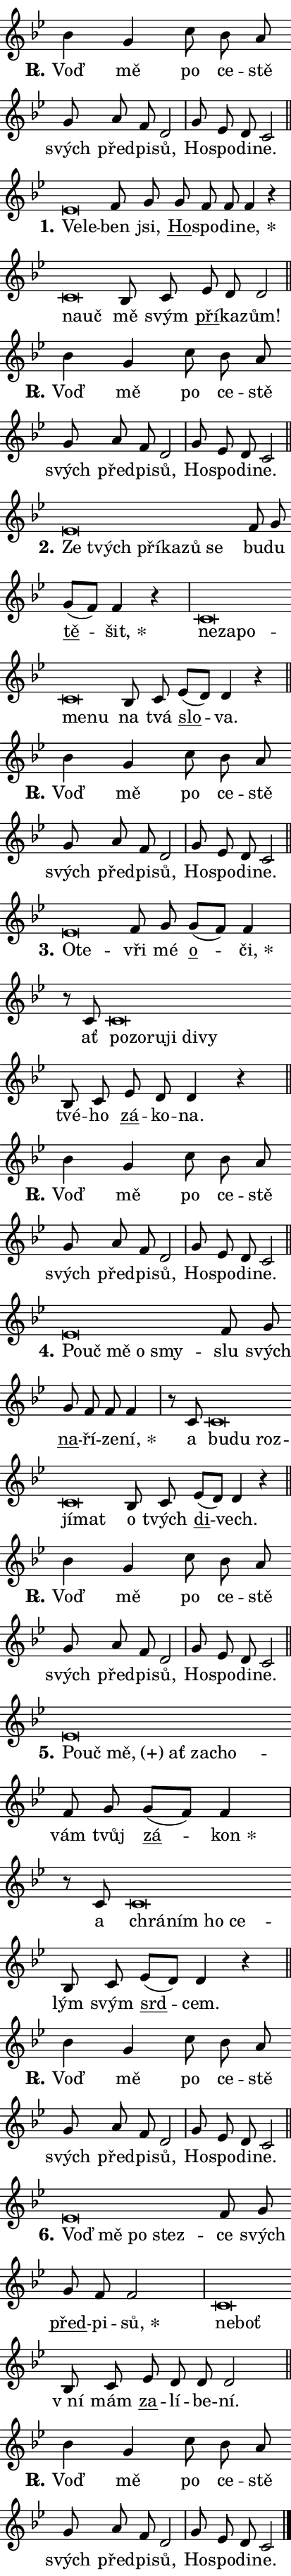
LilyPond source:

\version "2.22.1"
\header { tagline = "" }
\paper {
  indent = 0\cm
  top-margin = 0\cm
  right-margin = 0\cm
  bottom-margin = 0\cm
  left-margin = 0\cm
  paper-width = 7\cm
  page-breaking = #ly:one-page-breaking
  system-system-spacing.basic-distance = #11
  score-system-spacing.basic-distance = #11
  ragged-last = ##f
}


%% Author: Thomas Morley
%% https://lists.gnu.org/archive/html/lilypond-user/2020-05/msg00002.html
#(define (line-position grob)
"Returns position of @var[grob} in current system:
   @code{'start}, if at first time-step
   @code{'end}, if at last time-step
   @code{'middle} otherwise
"
  (let* ((col (ly:item-get-column grob))
         (ln (ly:grob-object col 'left-neighbor))
         (rn (ly:grob-object col 'right-neighbor))
         (col-to-check-left (if (ly:grob? ln) ln col))
         (col-to-check-right (if (ly:grob? rn) rn col))
         (break-dir-left
           (and
             (ly:grob-property col-to-check-left 'non-musical #f)
             (ly:item-break-dir col-to-check-left)))
         (break-dir-right
           (and
             (ly:grob-property col-to-check-right 'non-musical #f)
             (ly:item-break-dir col-to-check-right))))
        (cond ((eqv? 1 break-dir-left) 'start)
              ((eqv? -1 break-dir-right) 'end)
              (else 'middle))))

#(define (tranparent-at-line-position vctor)
  (lambda (grob)
  "Relying on @code{line-position} select the relevant enry from @var{vctor}.
Used to determine transparency,"
    (case (line-position grob)
      ((end) (not (vector-ref vctor 0)))
      ((middle) (not (vector-ref vctor 1)))
      ((start) (not (vector-ref vctor 2))))))

noteHeadBreakVisibility =
#(define-music-function (break-visibility)(vector?)
"Makes @code{NoteHead}s transparent relying on @var{break-visibility}"
#{
  \override NoteHead.transparent =
    #(tranparent-at-line-position break-visibility)
#})

#(define delete-ledgers-for-transparent-note-heads
  (lambda (grob)
    "Reads whether a @code{NoteHead} is transparent.
If so this @code{NoteHead} is removed from @code{'note-heads} from
@var{grob}, which is supposed to be @code{LedgerLineSpanner}.
As a result ledgers are not printed for this @code{NoteHead}"
    (let* ((nhds-array (ly:grob-object grob 'note-heads))
           (nhds-list
             (if (ly:grob-array? nhds-array)
                 (ly:grob-array->list nhds-array)
                 '()))
           ;; Relies on the transparent-property being done before
           ;; Staff.LedgerLineSpanner.after-line-breaking is executed.
           ;; This is fragile ...
           (to-keep
             (remove
               (lambda (nhd)
                 (ly:grob-property nhd 'transparent #f))
               nhds-list)))
      ;; TODO find a better method to iterate over grob-arrays, similiar
      ;; to filter/remove etc for lists
      ;; For now rebuilt from scratch
      (set! (ly:grob-object grob 'note-heads)  '())
      (for-each
        (lambda (nhd)
          (ly:pointer-group-interface::add-grob grob 'note-heads nhd))
        to-keep))))

hideNotes = {
  \noteHeadBreakVisibility #begin-of-line-visible
}
unHideNotes = {
  \noteHeadBreakVisibility #all-visible
}

% work-around for resetting accidentals
% https://lilypond.org/doc/v2.23/Documentation/notation/displaying-rhythms#unmetered-music
cadenzaMeasure = {
  \cadenzaOff
  \partial 1024 s1024
  \cadenzaOn
}

#(define-markup-command (accent layout props text) (markup?)
  "Underline accented syllable"
  (interpret-markup layout props
    #{\markup \override #'(offset . 4.3) \underline { #text }#}))

responsum = \markup \concat {
  "R" \hspace #-1.05 \path #0.1 #'((moveto 0 0.07) (lineto 0.9 0.8)) \hspace #0.05 "."
}

\layout {
    \context {
        \Staff
        \remove "Time_signature_engraver"
        \override LedgerLineSpanner.after-line-breaking = #delete-ledgers-for-transparent-note-heads
    }
    \context {
        \Voice {
            \override NoteHead.output-attributes = #'((class . "notehead"))
            \override Hairpin.height = #0.55
        }
    }
    \context {
        \Lyrics {
            \override StanzaNumber.output-attributes = #'((class . "stanzanumber"))
            \override LyricSpace.minimum-distance = #0.9
            \override LyricText.font-name = #"TeX Gyre Schola"
            \override LyricText.font-size = 1
            \override StanzaNumber.font-name = #"TeX Gyre Schola Bold"
            \override StanzaNumber.font-size = 1
        }
    }
}

% magnetic-lyrics.ily
%
%   written by
%     Jean Abou Samra <jean@abou-samra.fr>
%     Werner Lemberg <wl@gnu.org>
%
%   adapted by
%     Jiri Hon <jiri.hon@gmail.com>
%
% Version 2022-Apr-15

% https://www.mail-archive.com/lilypond-user@gnu.org/msg149350.html

#(define (Left_hyphen_pointer_engraver context)
   "Collect syllable-hyphen-syllable occurrences in lyrics and store
them in properties.  This engraver only looks to the left.  For
example, if the lyrics input is @code{foo -- bar}, it does the
following.

@itemize @bullet
@item
Set the @code{text} property of the @code{LyricHyphen} grob between
@q{foo} and @q{bar} to @code{foo}.

@item
Set the @code{left-hyphen} property of the @code{LyricText} grob with
text @q{foo} to the @code{LyricHyphen} grob between @q{foo} and
@q{bar}.
@end itemize

Use this auxiliary engraver in combination with the
@code{lyric-@/text::@/apply-@/magnetic-@/offset!} hook."
   (let ((hyphen #f)
         (text #f))
     (make-engraver
      (acknowledgers
       ((lyric-syllable-interface engraver grob source-engraver)
        (set! text grob)))
      (end-acknowledgers
       ((lyric-hyphen-interface engraver grob source-engraver)
        ;(when (not (grob::has-interface grob 'lyric-space-interface))
          (set! hyphen grob)));)
      ((stop-translation-timestep engraver)
       (when (and text hyphen)
         (ly:grob-set-object! text 'left-hyphen hyphen))
       (set! text #f)
       (set! hyphen #f)))))

#(define (lyric-text::apply-magnetic-offset! grob)
   "If the space between two syllables is less than the value in
property @code{LyricText@/.details@/.squash-threshold}, move the right
syllable to the left so that it gets concatenated with the left
syllable.

Use this function as a hook for
@code{LyricText@/.after-@/line-@/breaking} if the
@code{Left_@/hyphen_@/pointer_@/engraver} is active."
   (let ((hyphen (ly:grob-object grob 'left-hyphen #f)))
     (when hyphen
       (let ((left-text (ly:spanner-bound hyphen LEFT)))
         (when (grob::has-interface left-text 'lyric-syllable-interface)
           (let* ((common (ly:grob-common-refpoint grob left-text X))
                  (this-x-ext (ly:grob-extent grob common X))
                  (left-x-ext
                   (begin
                     ;; Trigger magnetism for left-text.
                     (ly:grob-property left-text 'after-line-breaking)
                     (ly:grob-extent left-text common X)))
                  ;; `delta` is the gap width between two syllables.
                  (delta (- (interval-start this-x-ext)
                            (interval-end left-x-ext)))
                  (details (ly:grob-property grob 'details))
                  (threshold (assoc-get 'squash-threshold details 0.2)))
             (when (< delta threshold)
               (let* (;; We have to manipulate the input text so that
                      ;; ligatures crossing syllable boundaries are not
                      ;; disabled.  For languages based on the Latin
                      ;; script this is essentially a beautification.
                      ;; However, for non-Western scripts it can be a
                      ;; necessity.
                      (lt (ly:grob-property left-text 'text))
                      (rt (ly:grob-property grob 'text))
                      (is-space (grob::has-interface hyphen 'lyric-space-interface))
                      (space (if is-space " " ""))
                      (space-markup (grob-interpret-markup grob " "))
                      (space-size (interval-length (ly:stencil-extent space-markup X)))
                      (extra-delta (if is-space space-size 0))
                      ;; Append new syllable.
                      (ltrt-space (if (and (string? lt) (string? rt))
                                (string-append lt space rt)
                                (make-concat-markup (list lt space rt))))
                      ;; Right-align `ltrt` to the right side.
                      (ltrt-space-markup (grob-interpret-markup
                               grob
                               (make-translate-markup
                                (cons (interval-length this-x-ext) 0)
                                (make-right-align-markup ltrt-space)))))
                 (begin
                   ;; Don't print `left-text`.
                   (ly:grob-set-property! left-text 'stencil #f)
                   ;; Set text and stencil (which holds all collected
                   ;; syllables so far) and shift it to the left.
                   (ly:grob-set-property! grob 'text ltrt-space)
                   (ly:grob-set-property! grob 'stencil ltrt-space-markup)
                   (ly:grob-translate-axis! grob (- (- delta extra-delta)) X))))))))))


#(define (lyric-hyphen::displace-bounds-first grob)
   ;; Make very sure this callback isn't triggered too early.
   (let ((left (ly:spanner-bound grob LEFT))
         (right (ly:spanner-bound grob RIGHT)))
     (ly:grob-property left 'after-line-breaking)
     (ly:grob-property right 'after-line-breaking)
     (ly:lyric-hyphen::print grob)))

squashThreshold = #0.4

\layout {
  \context {
    \Lyrics
    \consists #Left_hyphen_pointer_engraver
    \override LyricText.after-line-breaking =
      #lyric-text::apply-magnetic-offset!
    \override LyricHyphen.stencil = #lyric-hyphen::displace-bounds-first
    \override LyricText.details.squash-threshold = \squashThreshold
    \override LyricHyphen.minimum-distance = 0
    \override LyricHyphen.minimum-length = \squashThreshold
  }
}

squash = \override LyricText.details.squash-threshold = 9999
unSquash = \override LyricText.details.squash-threshold = \squashThreshold

left = \override LyricText.self-alignment-X = #LEFT
unLeft = \revert LyricText.self-alignment-X

starOffset = #(lambda (grob) 
                (let ((x_offset (ly:self-alignment-interface::aligned-on-x-parent grob)))
                  (if (= x_offset 0) 0 (+ x_offset 1.2))))

star = #(define-music-function (syllable)(string?)
"Append star separator at the end of a syllable"
#{
  \once \override LyricText.X-offset = #starOffset
  \lyricmode { \markup {
    #syllable
    \override #'((font-name . "TeX Gyre Schola Bold")) \hspace #0.2 \lower #0.65 \larger "*"
  } }
#})

starAccent = #(define-music-function (syllable)(string?)
"Append star separator at the end of a syllable and make accent"
#{
  \once \override LyricText.X-offset = #starOffset
  \lyricmode { \markup {
    \accent #syllable
    \override #'((font-name . "TeX Gyre Schola Bold")) \hspace #0.2 \lower #0.65 \larger "*"
  } }
#})

breath = #(define-music-function (syllable)(string?)
"Append breathing indicator at the end of a syllable"
#{
  \lyricmode { \markup { #syllable "+" } }
#})

optionalBreath = #(define-music-function (syllable)(string?)
"Append optional breathing indicator at the end of a syllable"
#{
  \lyricmode { \markup { #syllable "(+)" } }
#})


\score {
    <<
        \new Voice = "melody" { \cadenzaOn \key bes \major \relative { bes'4 g c8 bes a \bar "" g a f d2 \cadenzaMeasure \bar "|" g8 es d c2 \cadenzaMeasure \bar "||" \break }
\relative { es'\breve*1/16 \hideNotes \breve*1/16 \bar "" \unHideNotes f8 g \bar "" g f f f4 r \cadenzaMeasure \bar "|" c\breve*1/16 \hideNotes \breve*1/16 \bar "" \unHideNotes bes8 c \bar "" es d d2 \cadenzaMeasure \bar "||" \break }
\relative { bes'4 g c8 bes a \bar "" g a f d2 \cadenzaMeasure \bar "|" g8 es d c2 \cadenzaMeasure \bar "||" \break }
\relative { es'\breve*1/16 \hideNotes \breve*1/16 \bar "" \breve*1/16 \bar "" \breve*1/16 \bar "" \breve*1/16 \breve*1/16 \bar "" \unHideNotes f8 g \bar "" g[( f)] f4 r \cadenzaMeasure \bar "|" c\breve*1/16 \hideNotes \breve*1/16 \bar "" \breve*1/16 \bar "" \breve*1/16 \breve*1/16 \bar "" \unHideNotes bes8 c \bar "" es[( d)] d4 r \cadenzaMeasure \bar "||" \break }
\relative { bes'4 g c8 bes a \bar "" g a f d2 \cadenzaMeasure \bar "|" g8 es d c2 \cadenzaMeasure \bar "||" \break }
\relative { es'\breve*1/16 \hideNotes \breve*1/16 \bar "" \unHideNotes f8 g \bar "" g[( f)] f4 \cadenzaMeasure \bar "|" r8 c8 c\breve*1/16 \hideNotes \breve*1/16 \bar "" \breve*1/16 \bar "" \breve*1/16 \bar "" \breve*1/16 \breve*1/16 \bar "" \unHideNotes bes8 c \bar "" es d d4 r \cadenzaMeasure \bar "||" \break }
\relative { bes'4 g c8 bes a \bar "" g a f d2 \cadenzaMeasure \bar "|" g8 es d c2 \cadenzaMeasure \bar "||" \break }
\relative { es'\breve*1/16 \hideNotes \breve*1/16 \bar "" \breve*1/16 \bar "" \breve*1/16 \breve*1/16 \bar "" \unHideNotes f8 g \bar "" g f f f4 \cadenzaMeasure \bar "|" r8 c8 c\breve*1/16 \hideNotes \breve*1/16 \bar "" \breve*1/16 \bar "" \breve*1/16 \breve*1/16 \bar "" \unHideNotes bes8 c \bar "" es[( d)] d4 r \cadenzaMeasure \bar "||" \break }
\relative { bes'4 g c8 bes a \bar "" g a f d2 \cadenzaMeasure \bar "|" g8 es d c2 \cadenzaMeasure \bar "||" \break }
\relative { es'\breve*1/16 \hideNotes \breve*1/16 \bar "" \breve*1/16 \bar "" \breve*1/16 \bar "" \breve*1/16 \breve*1/16 \bar "" \unHideNotes f8 g \bar "" g[( f)] f4 \cadenzaMeasure \bar "|" r8 c8 c\breve*1/16 \hideNotes \breve*1/16 \bar "" \breve*1/16 \breve*1/16 \bar "" \unHideNotes bes8 c \bar "" es[( d)] d4 r \cadenzaMeasure \bar "||" \break }
\relative { bes'4 g c8 bes a \bar "" g a f d2 \cadenzaMeasure \bar "|" g8 es d c2 \cadenzaMeasure \bar "||" \break }
\relative { es'\breve*1/16 \hideNotes \breve*1/16 \bar "" \breve*1/16 \breve*1/16 \bar "" \unHideNotes f8 g \bar "" g f f2 \cadenzaMeasure \bar "|" c\breve*1/16 \hideNotes \breve*1/16 \bar "" \unHideNotes bes8 c \bar "" es d d d2 \cadenzaMeasure \bar "||" \break }
\relative { bes'4 g c8 bes a \bar "" g a f d2 \cadenzaMeasure \bar "|" g8 es d c2 \cadenzaMeasure \bar "||" \break } \bar "|." }
        \new Lyrics \lyricsto "melody" { \lyricmode { \set stanza = \responsum
Voď mě po ce -- stě svých před -- pi -- sů, Ho -- spo -- di -- ne.
\set stanza = "1."
\left Ve -- \squash le -- \unLeft \unSquash ben jsi, \markup \accent Ho -- spo -- di -- \star ne, \left na -- \squash uč \unLeft \unSquash mě svým \markup \accent pří -- ka -- zům!
\set stanza = \responsum
Voď mě po ce -- stě svých před -- pi -- sů, Ho -- spo -- di -- ne.
\set stanza = "2."
\left Ze \squash tvých pří -- ka -- zů se \unLeft \unSquash bu -- du \markup \accent tě -- \star šit, \left ne -- \squash za -- po -- me -- nu \unLeft \unSquash na tvá \markup \accent slo -- va.
\set stanza = \responsum
Voď mě po ce -- stě svých před -- pi -- sů, Ho -- spo -- di -- ne.
\set stanza = "3."
\left O -- \squash te -- \unLeft \unSquash vři mé \markup \accent o -- \star či, ať \left po -- \squash zo -- ru -- ji di -- vy \unLeft \unSquash tvé -- ho \markup \accent zá -- ko -- na.
\set stanza = \responsum
Voď mě po ce -- stě svých před -- pi -- sů, Ho -- spo -- di -- ne.
\set stanza = "4."
\left Po -- \squash uč mě o smy -- \unLeft \unSquash slu svých \markup \accent na -- ří -- ze -- \star ní, a \left bu -- \squash du roz -- jí -- mat \unLeft \unSquash o tvých \markup \accent di -- vech.
\set stanza = \responsum
Voď mě po ce -- stě svých před -- pi -- sů, Ho -- spo -- di -- ne.
\set stanza = "5."
\left Po -- \squash uč \optionalBreath mě, ať za -- cho -- \unLeft \unSquash vám tvůj \markup \accent zá -- \star kon a \left chrá -- \squash ním ho ce -- \unLeft \unSquash lým svým \markup \accent srd -- cem.
\set stanza = \responsum
Voď mě po ce -- stě svých před -- pi -- sů, Ho -- spo -- di -- ne.
\set stanza = "6."
\left Voď \squash mě po stez -- \unLeft \unSquash ce svých \markup \accent před -- pi -- \star sů, \left ne -- \squash boť \unLeft \unSquash "v ní" mám \markup \accent za -- lí -- be -- ní.
\set stanza = \responsum
Voď mě po ce -- stě svých před -- pi -- sů, Ho -- spo -- di -- ne. } }
    >>
    \layout {}
}
